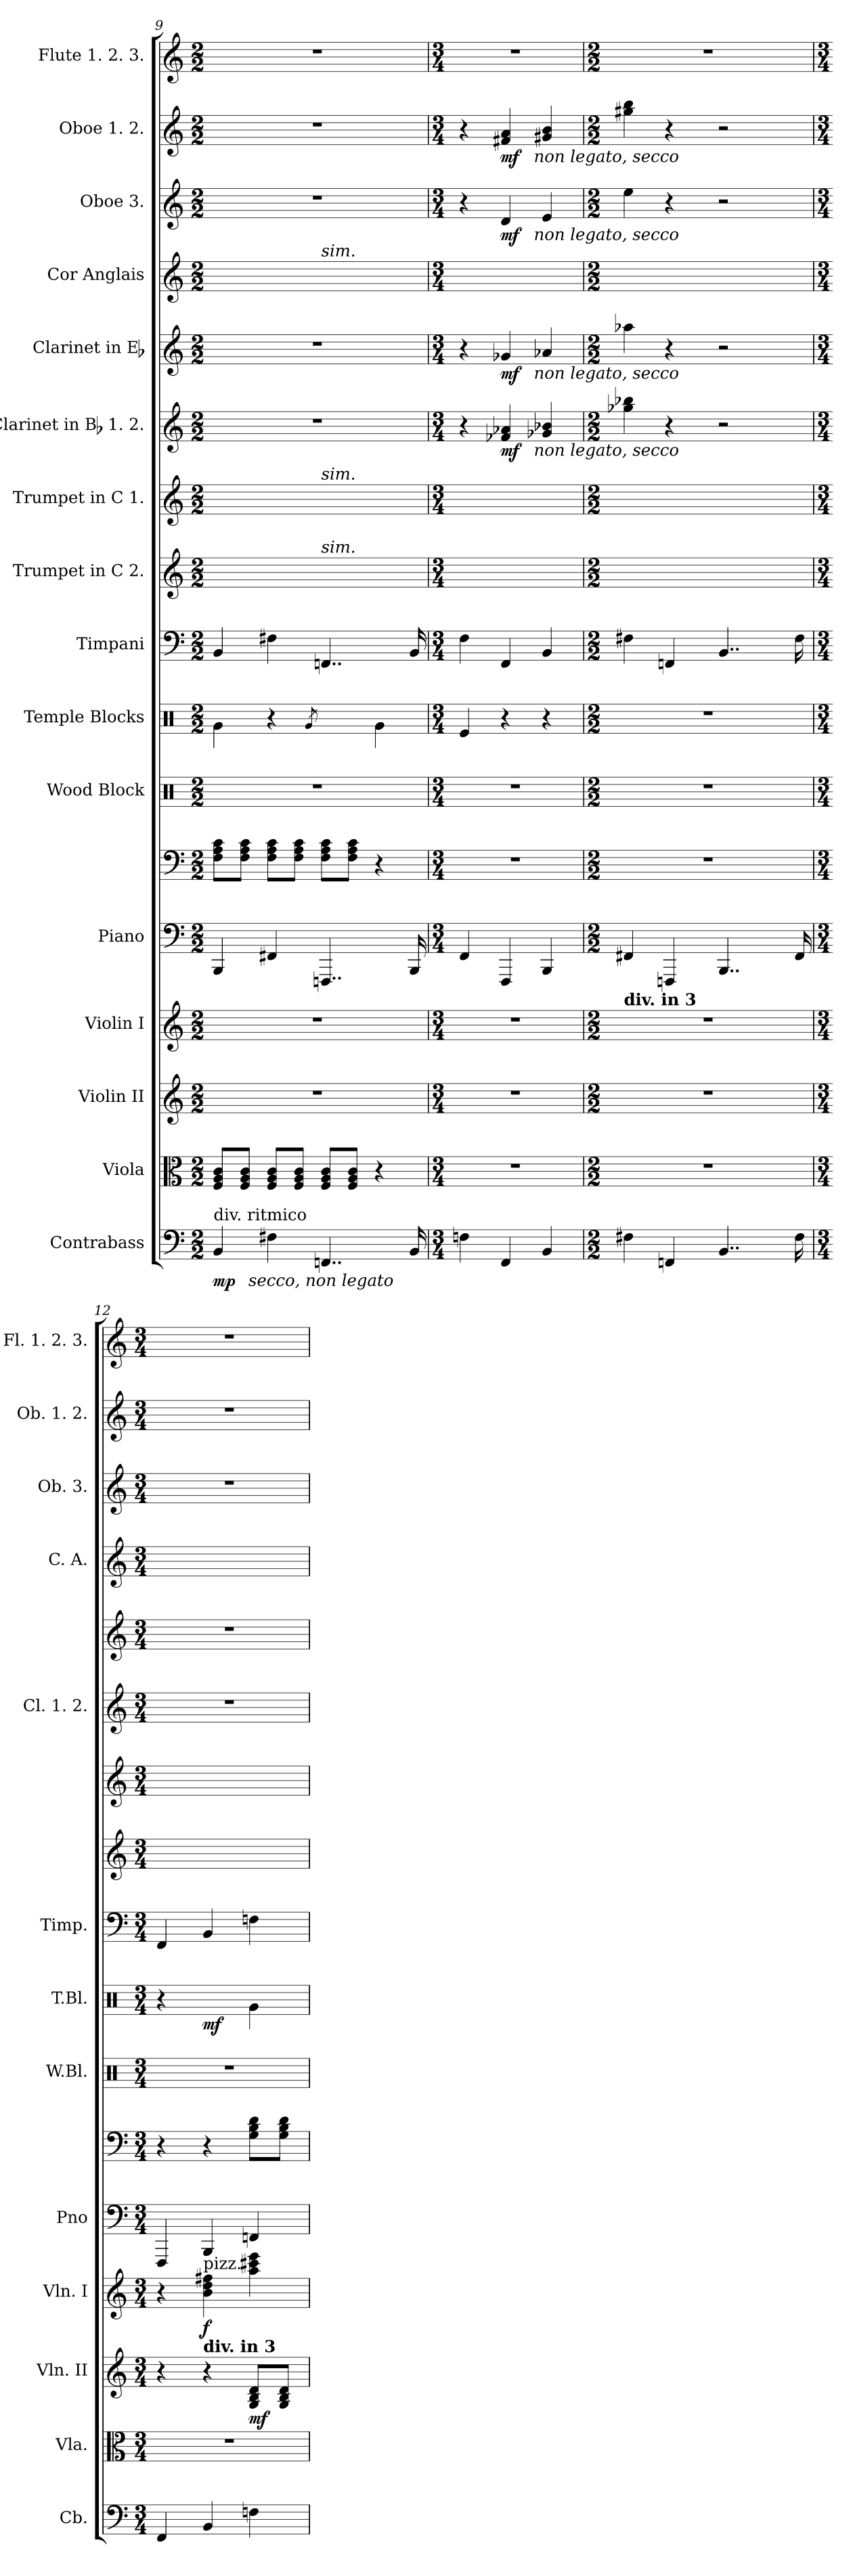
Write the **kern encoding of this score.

**kern	**dynam	**kern	**kern	**dynam	**kern	**dynam	**kern	**kern	**kern	**kern	**dynam	**kern	**kern	**kern	**kern	**dynam	**kern	**dynam	**kern	**kern	**dynam	**kern	**dynam	**kern
*part16	*part16	*part15	*part14	*part14	*part13	*part13	*part12	*part12	*part11	*part10	*part10	*part9	*part8	*part7	*part6	*part6	*part5	*part5	*part4	*part3	*part3	*part2	*part2	*part1
*staff17	*staff17	*staff16	*staff15	*staff15	*staff14	*staff14	*staff13	*staff12	*staff11	*staff10	*staff10	*staff9	*staff8	*staff7	*staff6	*staff6	*staff5	*staff5	*staff4	*staff3	*staff3	*staff2	*staff2	*staff1
*I"Contrabass	*	*I"Viola	*I"Violin II	*	*I"Violin I	*	*I"Piano	*	*I"Wood Block	*I"Temple Blocks	*	*I"Timpani	*I"Trumpet in C 2.	*I"Trumpet in C 1.	*I"Clarinet in Bb 1. 2.	*	*I"Clarinet in Eb	*	*I"Cor Anglais	*I"Oboe 3.	*	*I"Oboe 1. 2.	*	*I"Flute 1. 2. 3.
*I'Cb.	*	*I'Vla.	*I'Vln. II	*	*I'Vln. I	*	*I'Pno	*	*I'W.Bl.	*I'T.Bl.	*	*I'Timp.	*	*	*I'Cl. 1. 2.	*	*	*	*I'C. A.	*I'Ob. 3.	*	*I'Ob. 1. 2.	*	*I'Fl. 1. 2. 3.
*clefF4	*	*clefC3	*clefG2	*	*clefG2	*	*clefF4	*clefF4	*clefX	*clefX	*	*clefF4	*clefG2	*clefG2	*clefG2	*	*clefG2	*	*clefG2	*clefG2	*	*clefG2	*	*clefG2
*ITrd7c12	*	*	*	*	*	*	*	*	*	*	*	*	*	*	*ITrd1c2	*	*ITrd-2c-3	*	*ITrd4c7	*	*	*	*	*
*k[]	*	*k[]	*k[]	*	*k[]	*	*k[]	*k[]	*k[]	*k[]	*	*k[]	*k[]	*k[]	*k[b-e-]	*	*k[b-e-a-]	*	*k[b-]	*k[]	*	*k[]	*	*k[]
*M2/2	*	*M2/2	*M2/2	*	*M2/2	*	*M2/2	*M2/2	*M2/2	*M2/2	*	*M2/2	*M2/2	*M2/2	*M2/2	*	*M2/2	*	*M2/2	*M2/2	*	*M2/2	*	*M2/2
=9	=9	=9	=9	=9	=9	=9	=9	=9	=9	=9	=9	=9	=9	=9	=9	=9	=9	=9	=9	=9	=9	=9	=9	=9
!LO:TX:a:t=div. ritmico	!	!	!	!	!	!	!	!	!	!	!	!	!	!	!	!	!	!	!	!	!	!	!	!
!	!LO:DY:t=%s secco, non legato	!	!	!	!	!	!	!	!	!	!	!	!	!	!	!	!	!	!	!	!	!	!	!
4BBB	mp	8F 8A 8cL	1r	.	1r	.	4BBB	8F 8A 8cL	1r	4Rg\	.	4BB	2ryy	2ryy	1r	.	1r	.	2ryy	1r	.	1r	.	1r
.	.	8F 8A 8cJ	.	.	.	.	.	8F 8A 8cJ	.	.	.	.	.	.	.	.	.	.	.	.	.	.	.	.
4FF#X	.	8F 8A 8cL	.	.	.	.	4FF#X	8F 8A 8cL	.	4r	.	4F#X	.	.	.	.	.	.	.	.	.	.	.	.
.	.	8F 8A 8cJ	.	.	.	.	.	8F 8A 8cJ	.	.	.	.	.	.	.	.	.	.	.	.	.	.	.	.
.	.	.	.	.	.	.	.	.	.	8qRg/	.	.	.	.	.	.	.	.	.	.	.	.	.	.
!	!	!	!	!	!	!	!	!	!	!	!	!	!	!	!	!	!	!	!LO:TX:a:i:t=sim.	!	!	!	!	!
!	!	!	!	!	!	!	!	!	!	!	!	!	!	!LO:TX:a:i:t=sim.	!	!	!	!	!	!	!	!	!	!
!	!	!	!	!	!	!	!	!	!	!	!	!	!LO:TX:a:i:t=sim.	!	!	!	!	!	!	!	!	!	!	!
4..FFFn	.	8F 8A 8cL	.	.	.	.	4..FFFn	8F 8A 8cL	.	4R\	.	4..FFn	4ryy	4ryy	.	.	.	.	4ryy	.	.	.	.	.
.	.	8F 8A 8cJ	.	.	.	.	.	8F 8A 8cJ	.	.	.	.	.	.	.	.	.	.	.	.	.	.	.	.
.	.	4r	.	.	.	.	.	4r	.	4Rg\	.	.	4ryy	4ryy	.	.	.	.	4ryy	.	.	.	.	.
16BBB	.	.	.	.	.	.	16BBB	.	.	.	.	16BB	.	.	.	.	.	.	.	.	.	.	.	.
=10	=10	=10	=10	=10	=10	=10	=10	=10	=10	=10	=10	=10	=10	=10	=10	=10	=10	=10	=10	=10	=10	=10	=10	=10
*M3/4	*	*M3/4	*M3/4	*	*M3/4	*	*M3/4	*M3/4	*M3/4	*M3/4	*	*M3/4	*M3/4	*M3/4	*M3/4	*	*M3/4	*	*M3/4	*M3/4	*	*M3/4	*	*M3/4
4FFn	.	4%3r	4%3r	.	4%3r	.	4FF	4%3r	4%3r	4Re/	.	4F	4%3ryy	4%3ryy	4r	.	4r	.	4%3ryy	4r	.	4r	.	4%3r
!	!	!	!	!	!	!	!	!	!	!	!	!	!	!	!	!LO:DY:t=%s non legato, secco	!	!LO:DY:t=%s non legato, secco	!	!	!LO:DY:t=%s non legato, secco	!	!LO:DY:t=%s non legato, secco	!
4FFF	.	.	.	.	.	.	4FFF	.	.	4r	.	4FF	.	.	4e--X 4g-X	mf	4b--X	mf	.	4d	mf	4f#X 4a	mf	.
4BBB	.	.	.	.	.	.	4BBB	.	.	4r	.	4BB	.	.	4f-X 4a-X	.	4cc-X	.	.	4e	.	4g#X 4b	.	.
=11	=11	=11	=11	=11	=11	=11	=11	=11	=11	=11	=11	=11	=11	=11	=11	=11	=11	=11	=11	=11	=11	=11	=11	=11
*M2/2	*	*M2/2	*M2/2	*	*M2/2	*	*M2/2	*M2/2	*M2/2	*M2/2	*	*M2/2	*M2/2	*M2/2	*M2/2	*	*M2/2	*	*M2/2	*M2/2	*	*M2/2	*	*M2/2
!	!	!	!	!	!LO:TX:a:B:t=div. in 3	!	!	!	!	!	!	!	!	!	!	!	!	!	!	!	!	!	!	!
4FF#X	.	1r	1r	.	1r	.	4FF#X	1r	1r	1r	.	4F#X	4ryy	4ryy	4ff-X 4aa-X	.	4ccc-X	.	4ryy	4ee	.	4gg#X 4bb	.	1r
4FFFn	.	.	.	.	.	.	4FFFn	.	.	.	.	4FFn	8ryy	8ryy	4r	.	4r	.	8ryy	4r	.	4r	.	.
.	.	.	.	.	.	.	.	.	.	.	.	.	8ryy	8ryy	.	.	.	.	8ryy	.	.	.	.	.
4..BBB	.	.	.	.	.	.	4..BBB	.	.	.	.	4..BB	4ryy	4ryy	2r	.	2r	.	4ryy	2r	.	2r	.	.
.	.	.	.	.	.	.	.	.	.	.	.	.	4ryy	4ryy	.	.	.	.	4ryy	.	.	.	.	.
16FF#	.	.	.	.	.	.	16FF#	.	.	.	.	16F#	.	.	.	.	.	.	.	.	.	.	.	.
=12	=12	=12	=12	=12	=12	=12	=12	=12	=12	=12	=12	=12	=12	=12	=12	=12	=12	=12	=12	=12	=12	=12	=12	=12
*M3/4	*	*M3/4	*M3/4	*	*M3/4	*	*M3/4	*M3/4	*M3/4	*M3/4	*	*M3/4	*M3/4	*M3/4	*M3/4	*	*M3/4	*	*M3/4	*M3/4	*	*M3/4	*	*M3/4
4FFF	.	4%3r	4r	.	4r	.	4FFF	4r	4%3r	4r	.	4FF	4ryy	4ryy	4%3r	.	4%3r	.	4ryy	4%3r	.	4%3r	.	4%3r
!	!	!	!	!	!LO:TX:a:t=pizz.	!	!	!	!	!	!	!	!	!	!	!	!	!	!	!	!	!	!	!
!	!	!	!LO:TX:a:B:t=div. in 3	!	!	!	!	!	!	!	!	!	!	!	!	!	!	!	!	!	!	!	!	!
4BBB	.	.	4r	.	4b 4dd 4ff#X	f	4BBB	4r	.	4R\	mf	4BB	4ryy	4ryy	.	.	.	.	4ryy	.	.	.	.	.
4FFn	.	.	8G 8B 8dL	mf	4aa 4ccc#X 4eee	.	4FFn	8G 8B 8dL	.	4Rg\	.	4Fn	4ryy	4ryy	.	.	.	.	4ryy	.	.	.	.	.
.	.	.	8G 8B 8dJ	.	.	.	.	8G 8B 8dJ	.	.	.	.	.	.	.	.	.	.	.	.	.	.	.	.
=	=	=	=	=	=	=	=	=	=	=	=	=	=	=	=	=	=	=	=	=	=	=	=	=
*-	*-	*-	*-	*-	*-	*-	*-	*-	*-	*-	*-	*-	*-	*-	*-	*-	*-	*-	*-	*-	*-	*-	*-	*-
